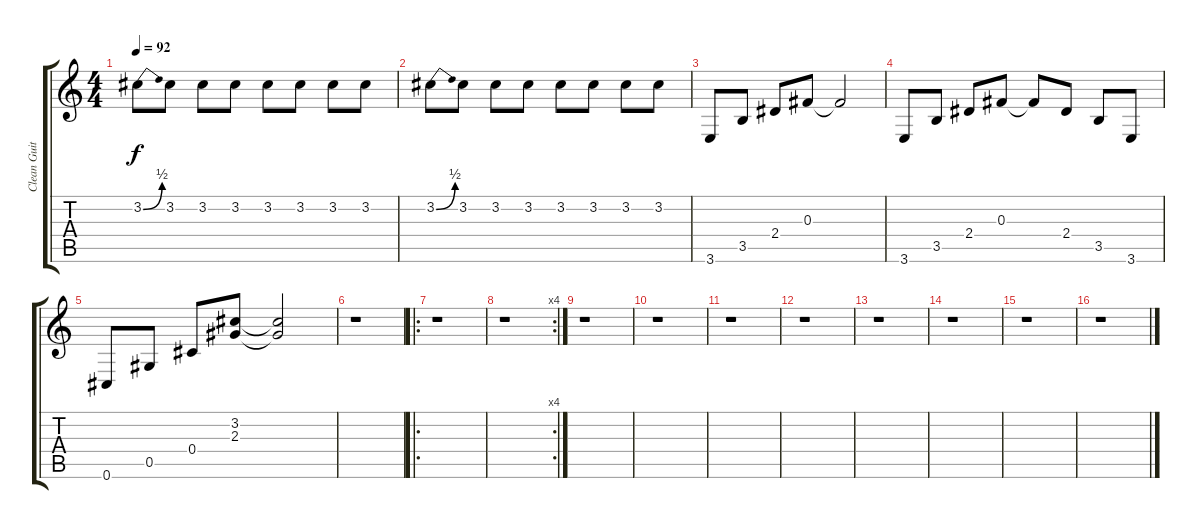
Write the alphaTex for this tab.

\track ("Clean Guitar" "Clean Guit") {instrument electricguitarclean}
\staff {score tabs}
\tuning (Eb4 Bb3 Gb3 Db3 Ab2 Db2) {hide}
\ts (4 4)
\tempo 92
\clef g2
\ks c
3.2{be (bend 0 0 60 2)}.8{dy f} 3.2.8 3.2.8 3.2.8 3.2.8 3.2.8 3.2.8 3.2.8 |
3.2{be (bend 0 0 60 2)}.8 3.2.8 3.2.8 3.2.8 3.2.8 3.2.8 3.2.8 3.2.8 |
3.6.8 3.5.8 2.4.8 0.3.8 0.3{t}.2 |
3.6.8 3.5.8 2.4.8 0.3.8 0.3{t}.8 2.4.8 3.5.8 3.6.8 |
0.6.8 0.5.8 0.4.8 (3.2 2.3).8 (3.2{t} 2.3{t}).2 |
r.1 |
\ro
r.1 |
\rc 4
r.1 |
r.1 |
r.1 |
r.1 |
r.1 |
r.1 |
r.1 |
r.1 |
r.1
